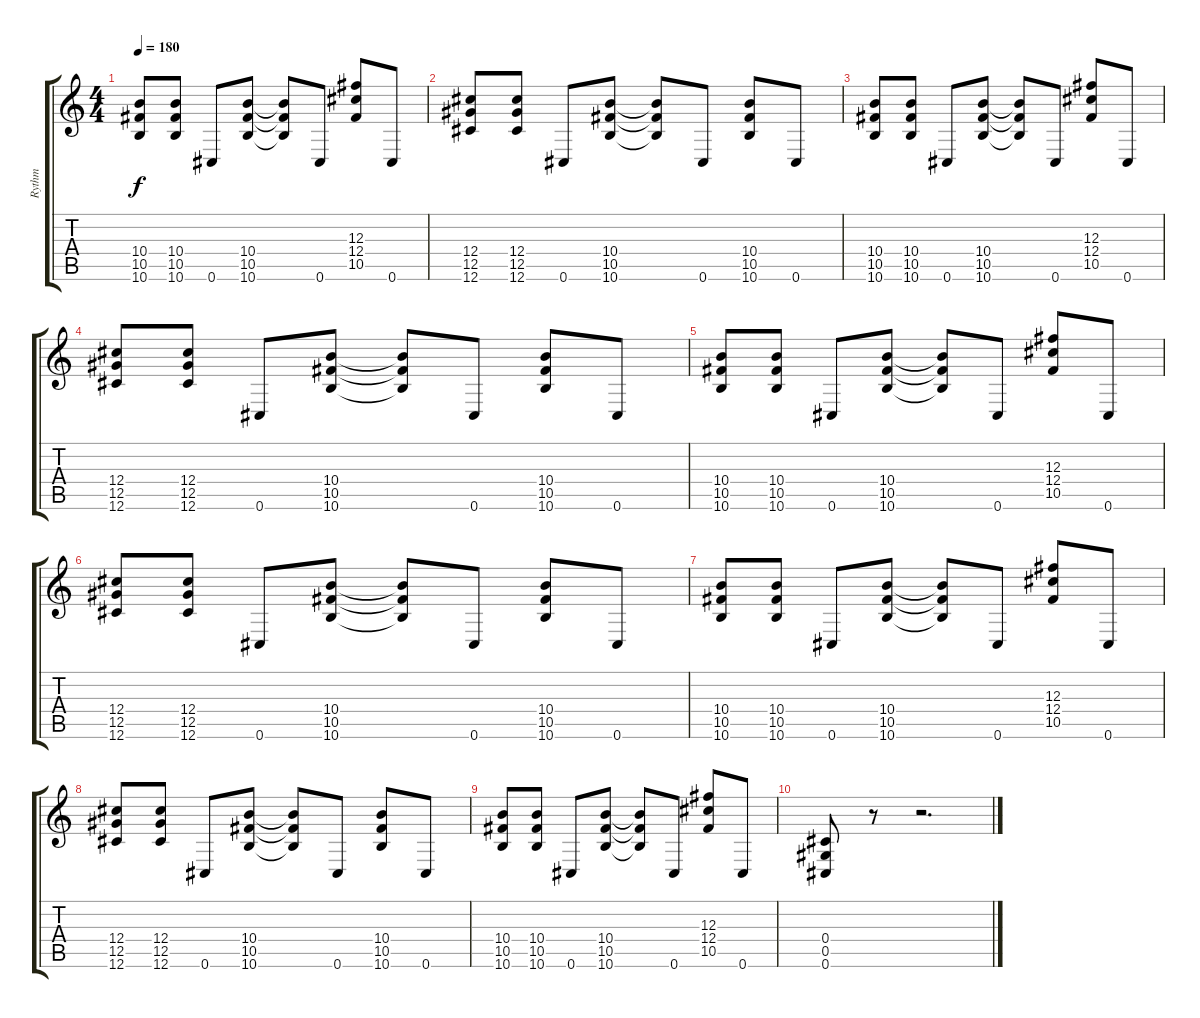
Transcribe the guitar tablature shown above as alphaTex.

\track ("Rythm" "Rythm") {instrument distortionguitar}
\staff {score tabs}
\tuning (Eb4 Bb3 Gb3 Db3 Ab2 Db2) {hide}
\ts (4 4)
\tempo 180
\clef g2
\ks c
(10.4 10.5 10.6).8{dy f} (10.4 10.5 10.6).8 0.6.8 (10.4 10.5 10.6).8 (10.4{t} 10.5{t} 10.6{t}).8 0.6.8 (12.3 12.4 10.5).8 0.6.8 |
(12.4 12.5 12.6).8 (12.4 12.5 12.6).8 0.6.8 (10.4 10.5 10.6).8 (10.4{t} 10.5{t} 10.6{t}).8 0.6.8 (10.4 10.5 10.6).8 0.6.8 |
(10.4 10.5 10.6).8 (10.4 10.5 10.6).8 0.6.8 (10.4 10.5 10.6).8 (10.4{t} 10.5{t} 10.6{t}).8 0.6.8 (12.3 12.4 10.5).8 0.6.8 |
(12.4 12.5 12.6).8 (12.4 12.5 12.6).8 0.6.8 (10.4 10.5 10.6).8 (10.4{t} 10.5{t} 10.6{t}).8 0.6.8 (10.4 10.5 10.6).8 0.6.8 |
(10.4 10.5 10.6).8 (10.4 10.5 10.6).8 0.6.8 (10.4 10.5 10.6).8 (10.4{t} 10.5{t} 10.6{t}).8 0.6.8 (12.3 12.4 10.5).8 0.6.8 |
(12.4 12.5 12.6).8 (12.4 12.5 12.6).8 0.6.8 (10.4 10.5 10.6).8 (10.4{t} 10.5{t} 10.6{t}).8 0.6.8 (10.4 10.5 10.6).8 0.6.8 |
(10.4 10.5 10.6).8 (10.4 10.5 10.6).8 0.6.8 (10.4 10.5 10.6).8 (10.4{t} 10.5{t} 10.6{t}).8 0.6.8 (12.3 12.4 10.5).8 0.6.8 |
(12.4 12.5 12.6).8 (12.4 12.5 12.6).8 0.6.8 (10.4 10.5 10.6).8 (10.4{t} 10.5{t} 10.6{t}).8 0.6.8 (10.4 10.5 10.6).8 0.6.8 |
(10.4 10.5 10.6).8 (10.4 10.5 10.6).8 0.6.8 (10.4 10.5 10.6).8 (10.4{t} 10.5{t} 10.6{t}).8 0.6.8 (12.3 12.4 10.5).8 0.6.8 |
(0.4 0.5 0.6).8 r.8 r.2{d}
